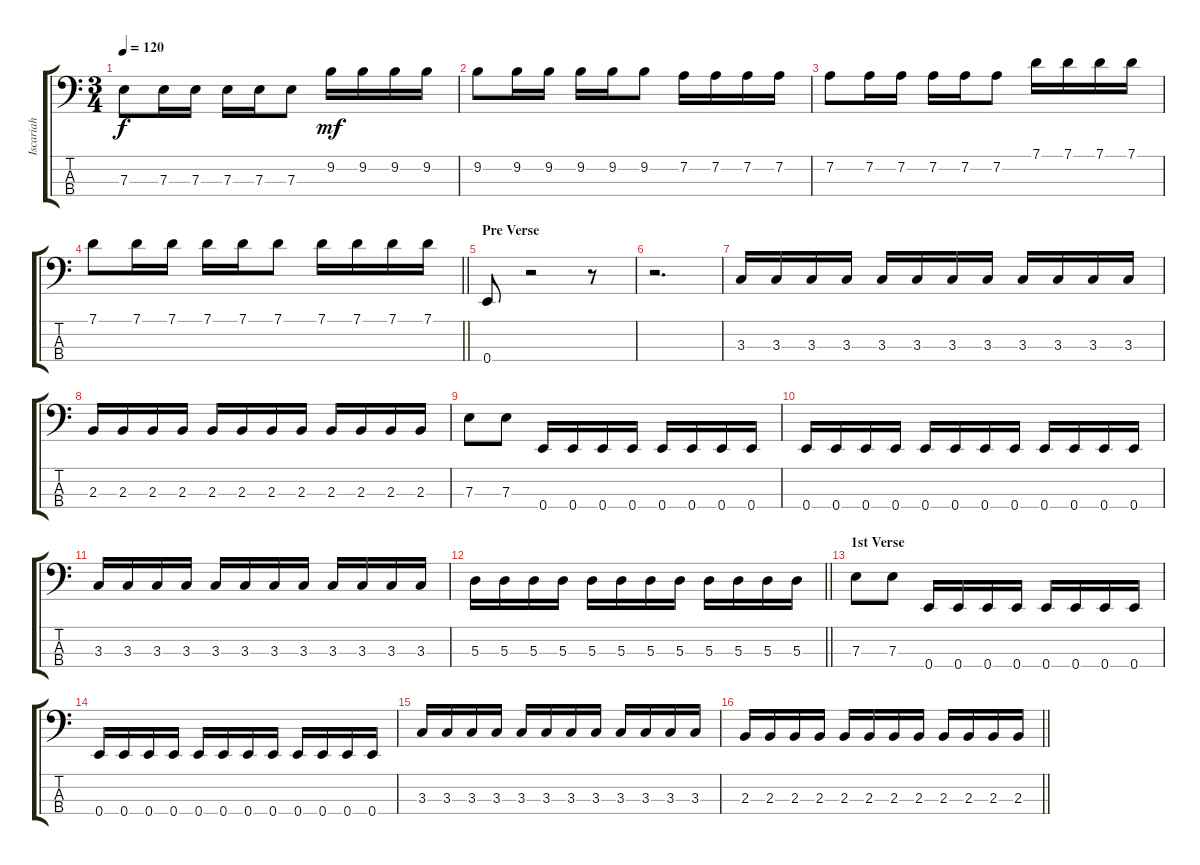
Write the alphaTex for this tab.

\track ("Iscariah" "Iscariah") {instrument electricbasspick}
\staff {score tabs}
\tuning (G2 D2 A1 E1) {hide}
\ts (3 4)
\tempo 120
\clef f4
\ks c
7.3.8{dy f} 7.3.16 7.3.16 7.3.16 7.3.16 7.3.8 9.2.16{dy mf} 9.2.16 9.2.16 9.2.16 |
9.2.8 9.2.16 9.2.16 9.2.16 9.2.16 9.2.8 7.2.16 7.2.16 7.2.16 7.2.16 |
7.2.8 7.2.16 7.2.16 7.2.16 7.2.16 7.2.8 7.1.16 7.1.16 7.1.16 7.1.16 |
\barLineRight lightlight
7.1.8 7.1.16 7.1.16 7.1.16 7.1.16 7.1.8 7.1.16 7.1.16 7.1.16 7.1.16 |
\section ("" "Pre Verse")
0.4.8 r.2 r.8 |
r.2{d} |
3.3.16 3.3.16 3.3.16 3.3.16 3.3.16 3.3.16 3.3.16 3.3.16 3.3.16 3.3.16 3.3.16 3.3.16 |
2.3.16 2.3.16 2.3.16 2.3.16 2.3.16 2.3.16 2.3.16 2.3.16 2.3.16 2.3.16 2.3.16 2.3.16 |
7.3.8 7.3.8 0.4.16 0.4.16 0.4.16 0.4.16 0.4.16 0.4.16 0.4.16 0.4.16 |
0.4.16 0.4.16 0.4.16 0.4.16 0.4.16 0.4.16 0.4.16 0.4.16 0.4.16 0.4.16 0.4.16 0.4.16 |
3.3.16 3.3.16 3.3.16 3.3.16 3.3.16 3.3.16 3.3.16 3.3.16 3.3.16 3.3.16 3.3.16 3.3.16 |
\barLineRight lightlight
5.3.16 5.3.16 5.3.16 5.3.16 5.3.16 5.3.16 5.3.16 5.3.16 5.3.16 5.3.16 5.3.16 5.3.16 |
\section ("" "1st Verse")
7.3.8 7.3.8 0.4.16 0.4.16 0.4.16 0.4.16 0.4.16 0.4.16 0.4.16 0.4.16 |
0.4.16 0.4.16 0.4.16 0.4.16 0.4.16 0.4.16 0.4.16 0.4.16 0.4.16 0.4.16 0.4.16 0.4.16 |
3.3.16 3.3.16 3.3.16 3.3.16 3.3.16 3.3.16 3.3.16 3.3.16 3.3.16 3.3.16 3.3.16 3.3.16 |
\barLineRight lightlight
2.3.16 2.3.16 2.3.16 2.3.16 2.3.16 2.3.16 2.3.16 2.3.16 2.3.16 2.3.16 2.3.16 2.3.16
